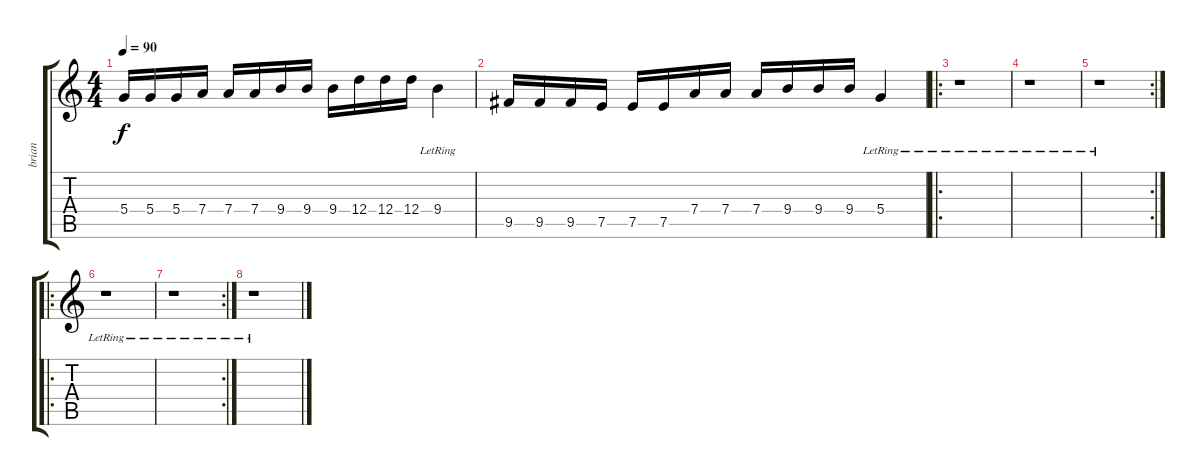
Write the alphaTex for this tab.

\track ("brian" "brian") {instrument electricguitarmuted}
\staff {score tabs}
\tuning (E4 B3 G3 D3 A2 E2) {hide}
\ts (4 4)
\tempo 90
\clef g2
\ks c
5.4.16{dy f} 5.4.16 5.4.16 7.4.16 7.4.16 7.4.16 9.4.16 9.4.16 9.4.16 12.4.16 12.4.16 12.4.16 9.4{lr}.4 |
9.5.16 9.5.16 9.5.16 7.5.16 7.5.16 7.5.16 7.4.16 7.4.16 7.4.16 9.4.16 9.4.16 9.4.16 5.4{lr}.4 |
\ro
r.1 |
r.1 |
\rc 2
r.1 |
\ro
r.1 |
\rc 2
r.1 |
r.1
